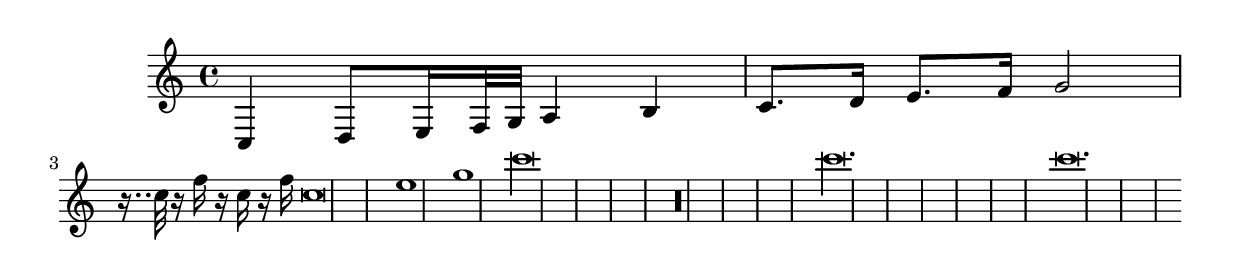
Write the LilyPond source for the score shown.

\version "2.18.2"

ldMusic = \relative c {
  << \new Voice = "voice1" {
    c4 d8 e16 f32 g a4 b

    c8. d16 e8. f16 g2

    r16.. c32 r16 f r c r f
    
    c\breve e1 g c\longa

    r c\longa. c\breve.
  } >>
}

\book {
  \header {
  }

  \bookpart { 
    \score {
      <<
      \new Staff = Staff \with { }
      \context Staff = Staff {
        \ldMusic
      }
      >>
    }
  }
}
